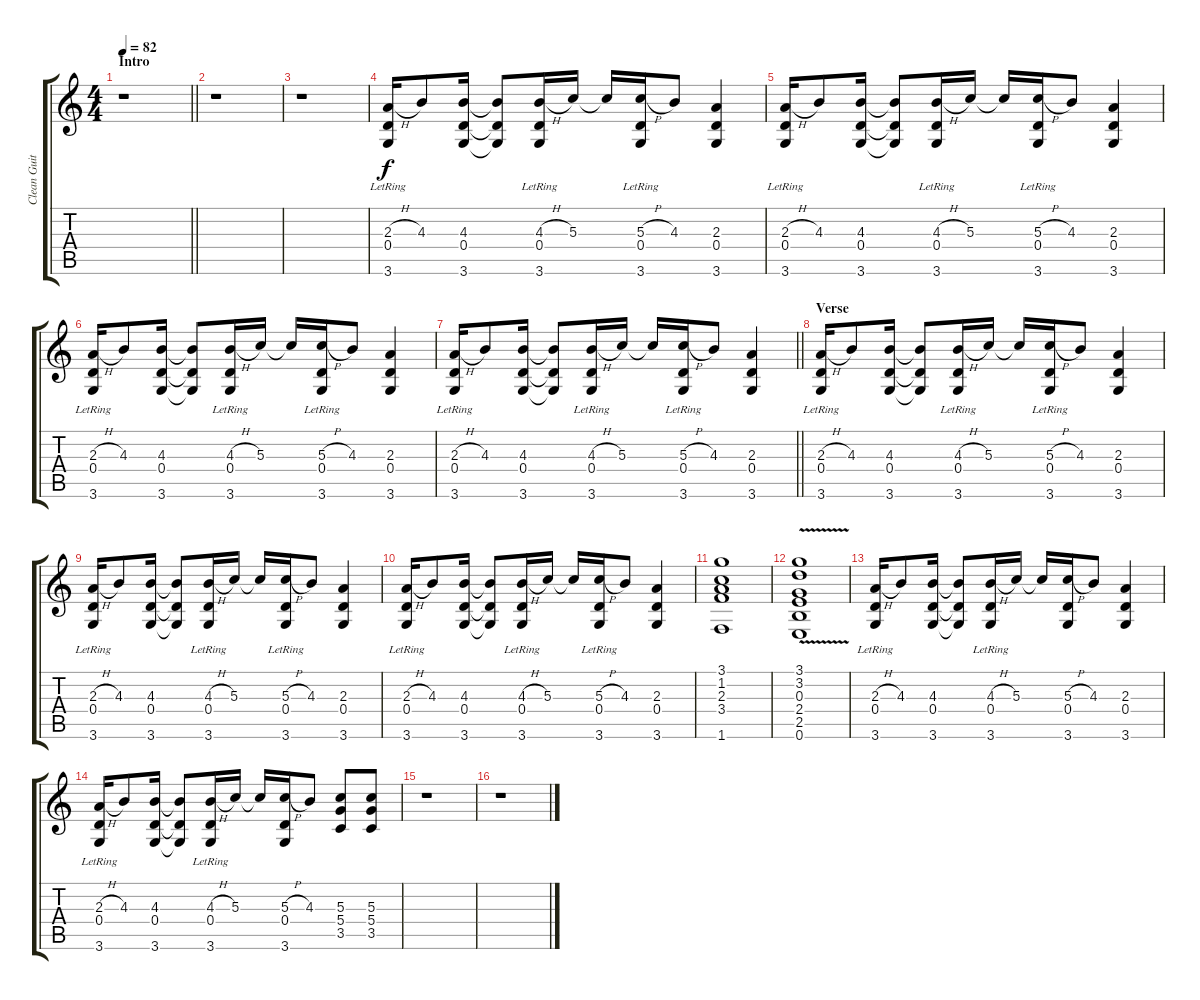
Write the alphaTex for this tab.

\track ("Clean Guitar" "Clean Guit") {instrument electricguitarclean}
\staff {score tabs}
\tuning (E4 B3 G3 D3 A2 E2) {hide}
\ts (4 4)
\section ("" "Intro")
\tempo 82
\clef g2
\barLineRight lightlight
\ks c
r.1{dy f instrument electricguitarclean} |
r.1 |
r.1 |
(2.3{h} 0.4{lr} 3.6{lr}).16 4.3.8 (4.3 0.4 3.6).16 (4.3{t} 0.4{t} 3.6{t}).8 (4.3{h} 0.4{lr} 3.6{lr}).16 5.3.16 5.3{t}.16 (5.3{h} 0.4{lr} 3.6{lr}).16 4.3.8 (2.3 0.4 3.6).4 |
(2.3{h} 0.4{lr} 3.6{lr}).16 4.3.8 (4.3 0.4 3.6).16 (4.3{t} 0.4{t} 3.6{t}).8 (4.3{h} 0.4{lr} 3.6{lr}).16 5.3.16 5.3{t}.16 (5.3{h} 0.4{lr} 3.6{lr}).16 4.3.8 (2.3 0.4 3.6).4 |
(2.3{h} 0.4{lr} 3.6{lr}).16 4.3.8 (4.3 0.4 3.6).16 (4.3{t} 0.4{t} 3.6{t}).8 (4.3{h} 0.4{lr} 3.6{lr}).16 5.3.16 5.3{t}.16 (5.3{h} 0.4{lr} 3.6{lr}).16 4.3.8 (2.3 0.4 3.6).4 |
\barLineRight lightlight
(2.3{h} 0.4{lr} 3.6{lr}).16 4.3.8 (4.3 0.4 3.6).16 (4.3{t} 0.4{t} 3.6{t}).8 (4.3{h} 0.4{lr} 3.6{lr}).16 5.3.16 5.3{t}.16 (5.3{h} 0.4{lr} 3.6{lr}).16 4.3.8 (2.3 0.4 3.6).4 |
\section ("" "Verse")
(2.3{h} 0.4{lr} 3.6{lr}).16 4.3.8 (4.3 0.4 3.6).16 (4.3{t} 0.4{t} 3.6{t}).8 (4.3{h} 0.4{lr} 3.6{lr}).16 5.3.16 5.3{t}.16 (5.3{h} 0.4{lr} 3.6{lr}).16 4.3.8 (2.3 0.4 3.6).4 |
(2.3{h} 0.4{lr} 3.6{lr}).16 4.3.8 (4.3 0.4 3.6).16 (4.3{t} 0.4{t} 3.6{t}).8 (4.3{h} 0.4{lr} 3.6{lr}).16 5.3.16 5.3{t}.16 (5.3{h} 0.4{lr} 3.6{lr}).16 4.3.8 (2.3 0.4 3.6).4 |
(2.3{h} 0.4{lr} 3.6{lr}).16 4.3.8 (4.3 0.4 3.6).16 (4.3{t} 0.4{t} 3.6{t}).8 (4.3{h} 0.4{lr} 3.6{lr}).16 5.3.16 5.3{t}.16 (5.3{h} 0.4{lr} 3.6{lr}).16 4.3.8 (2.3 0.4 3.6).4 |
(3.1 1.2 2.3 3.4 1.6).1 |
(3.1 3.2 0.3{v} 2.4 2.5 0.6).1 |
(2.3{h} 0.4{lr} 3.6{lr}).16 4.3.8 (4.3 0.4 3.6).16 (4.3{t} 0.4{t} 3.6{t}).8 (4.3{h} 0.4{lr} 3.6{lr}).16 5.3.16 5.3{t}.16 (5.3{h} 0.4 3.6).16 4.3.8 (2.3 0.4 3.6).4 |
(2.3{h} 0.4{lr} 3.6{lr}).16 4.3.8 (4.3 0.4 3.6).16 (4.3{t} 0.4{t} 3.6{t}).8 (4.3{h} 0.4{lr} 3.6{lr}).16 5.3.16 5.3{t}.16 (5.3{h} 0.4 3.6).16 4.3.8 (5.3 5.4 3.5).8 (5.3 5.4 3.5).8 |
r.1 |
r.1
